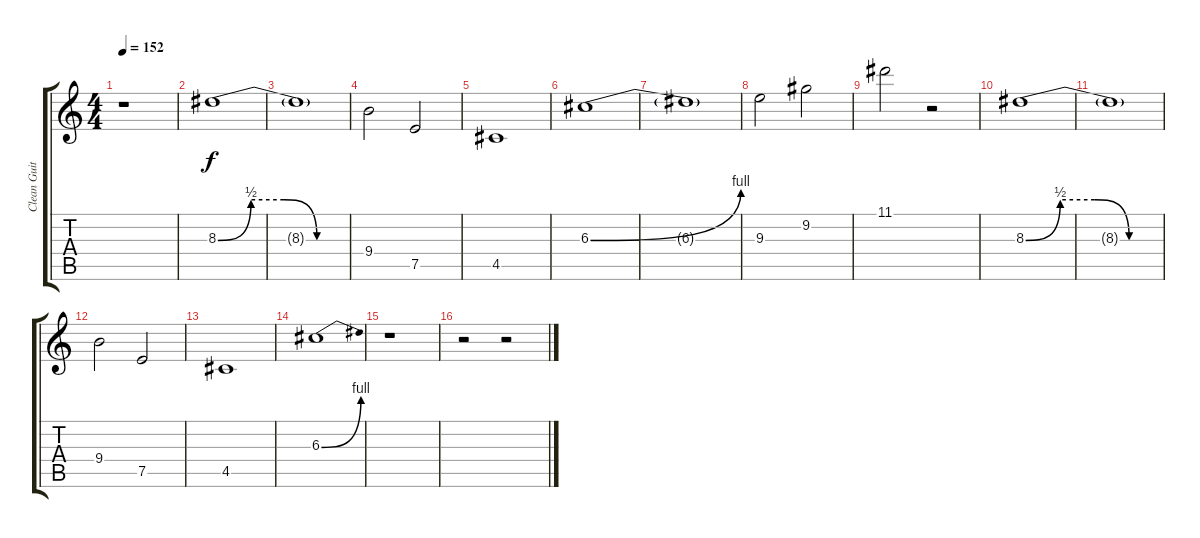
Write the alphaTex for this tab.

\track ("Clean Guitar 2" "Clean Guit") {instrument electricguitarjazz}
\staff {score tabs}
\tuning (E4 B3 G3 D3 A2 D2) {hide}
\ts (4 4)
\tempo 152
\clef g2
\ks c
r.1{dy f instrument electricguitarjazz} |
8.3{be (custom 0 0 15 2 30 2 45 0 60 0)}.1 |
8.3{t}.1 |
9.4.2 7.5.2 |
4.5.1 |
6.3{be (bend 0 0 60 4)}.1 |
6.3{t}.1 |
9.3.2 9.2.2 |
11.1.2 r.2 |
8.3{be (custom 0 0 15 2 30 2 45 0 60 0)}.1 |
8.3{t}.1 |
9.4.2 7.5.2 |
4.5.1 |
6.3{be (bend 0 0 60 4)}.1 |
r.1 |
r.2 r.2
